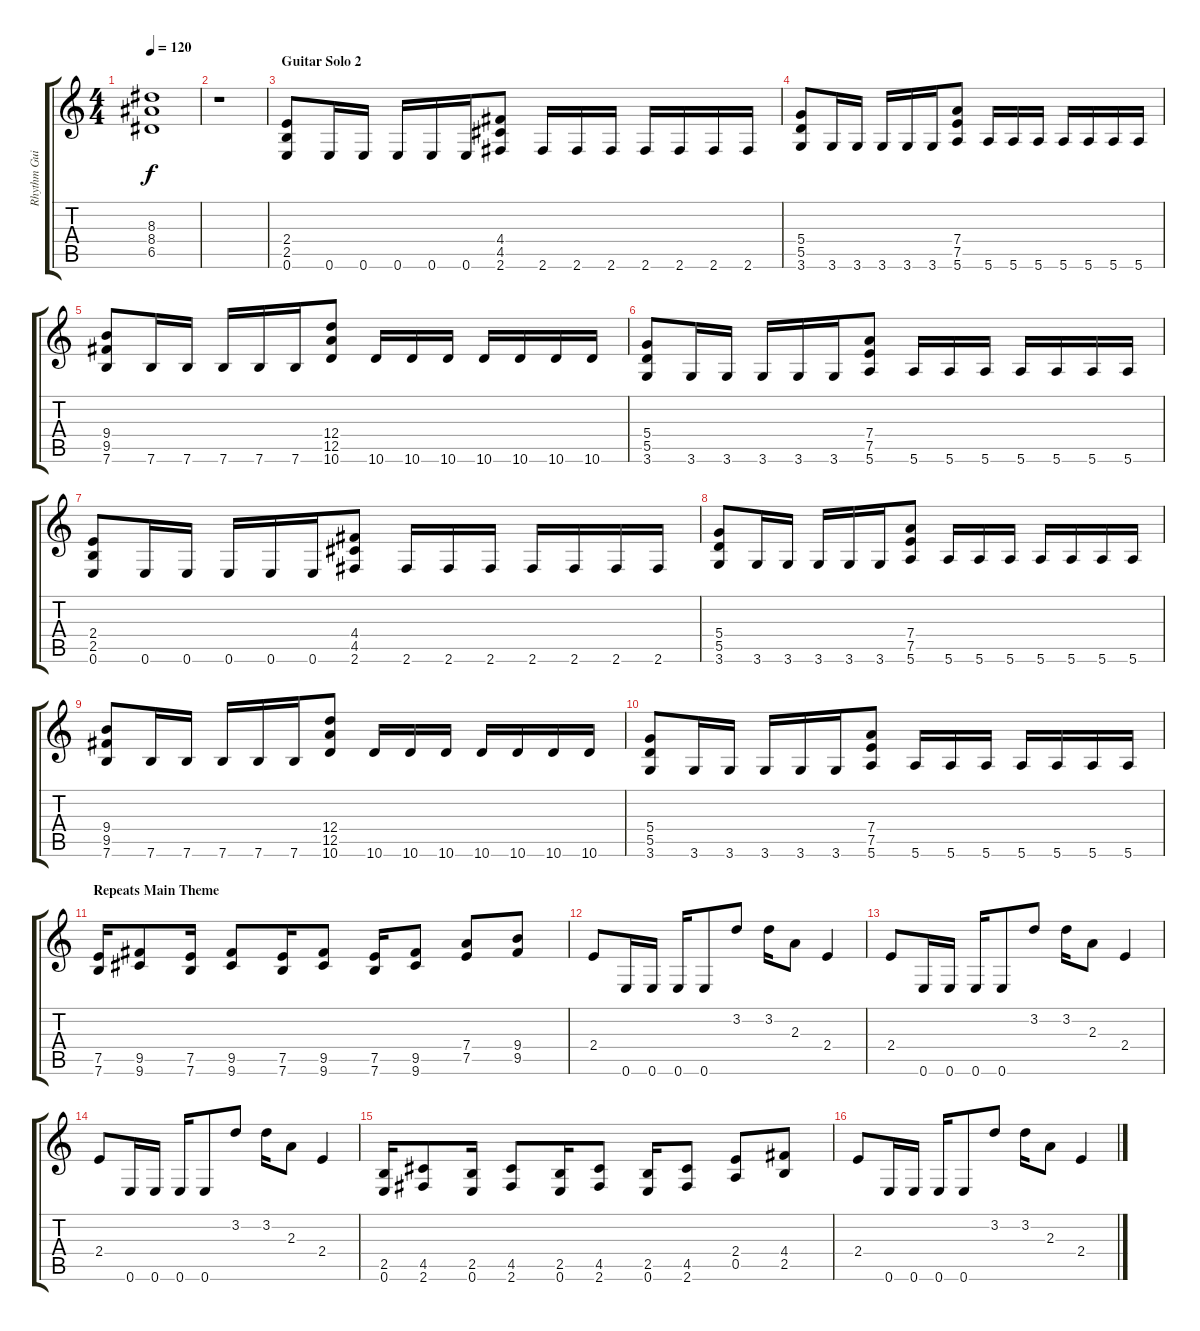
\track ("Rhythm Guitar 2" "Rhythm Gui") {instrument distortionguitar}
\staff {score tabs}
\tuning (E4 B3 G3 D3 A2 E2) {hide}
\ts (4 4)
\tempo 120
\clef g2
\ks c
(8.3 8.4 6.5).1{dy f} |
r.1 |
\section ("" "Guitar Solo 2")
(2.4 2.5 0.6).8 0.6.16 0.6.16 0.6.16 0.6.16 0.6.16 (4.4 4.5 2.6).8 2.6.16 2.6.16 2.6.16 2.6.16 2.6.16 2.6.16 2.6.16 |
(5.4 5.5 3.6).8 3.6.16 3.6.16 3.6.16 3.6.16 3.6.16 (7.4 7.5 5.6).8 5.6.16 5.6.16 5.6.16 5.6.16 5.6.16 5.6.16 5.6.16 |
(9.4 9.5 7.6).8 7.6.16 7.6.16 7.6.16 7.6.16 7.6.16 (12.4 12.5 10.6).8 10.6.16 10.6.16 10.6.16 10.6.16 10.6.16 10.6.16 10.6.16 |
(5.4 5.5 3.6).8 3.6.16 3.6.16 3.6.16 3.6.16 3.6.16 (7.4 7.5 5.6).8 5.6.16 5.6.16 5.6.16 5.6.16 5.6.16 5.6.16 5.6.16 |
(2.4 2.5 0.6).8 0.6.16 0.6.16 0.6.16 0.6.16 0.6.16 (4.4 4.5 2.6).8 2.6.16 2.6.16 2.6.16 2.6.16 2.6.16 2.6.16 2.6.16 |
(5.4 5.5 3.6).8 3.6.16 3.6.16 3.6.16 3.6.16 3.6.16 (7.4 7.5 5.6).8 5.6.16 5.6.16 5.6.16 5.6.16 5.6.16 5.6.16 5.6.16 |
(9.4 9.5 7.6).8 7.6.16 7.6.16 7.6.16 7.6.16 7.6.16 (12.4 12.5 10.6).8 10.6.16 10.6.16 10.6.16 10.6.16 10.6.16 10.6.16 10.6.16 |
(5.4 5.5 3.6).8 3.6.16 3.6.16 3.6.16 3.6.16 3.6.16 (7.4 7.5 5.6).8 5.6.16 5.6.16 5.6.16 5.6.16 5.6.16 5.6.16 5.6.16 |
\section ("" "Repeats Main Theme")
(7.5 7.6).16 (9.5 9.6).8 (7.5 7.6).16 (9.5 9.6).8 (7.5 7.6).16 (9.5 9.6).8 (7.5 7.6).16 (9.5 9.6).8 (7.4 7.5).8 (9.4 9.5).8 |
2.4.8 0.6.16 0.6.16 0.6.16 0.6.8 3.2.8 3.2.16 2.3.8 2.4.4 |
2.4.8 0.6.16 0.6.16 0.6.16 0.6.8 3.2.8 3.2.16 2.3.8 2.4.4 |
2.4.8 0.6.16 0.6.16 0.6.16 0.6.8 3.2.8 3.2.16 2.3.8 2.4.4 |
(2.5 0.6).16 (4.5 2.6).8 (2.5 0.6).16 (4.5 2.6).8 (2.5 0.6).16 (4.5 2.6).8 (2.5 0.6).16 (4.5 2.6).8 (2.4 0.5).8 (4.4 2.5).8 |
2.4.8 0.6.16 0.6.16 0.6.16 0.6.8 3.2.8 3.2.16 2.3.8 2.4.4
